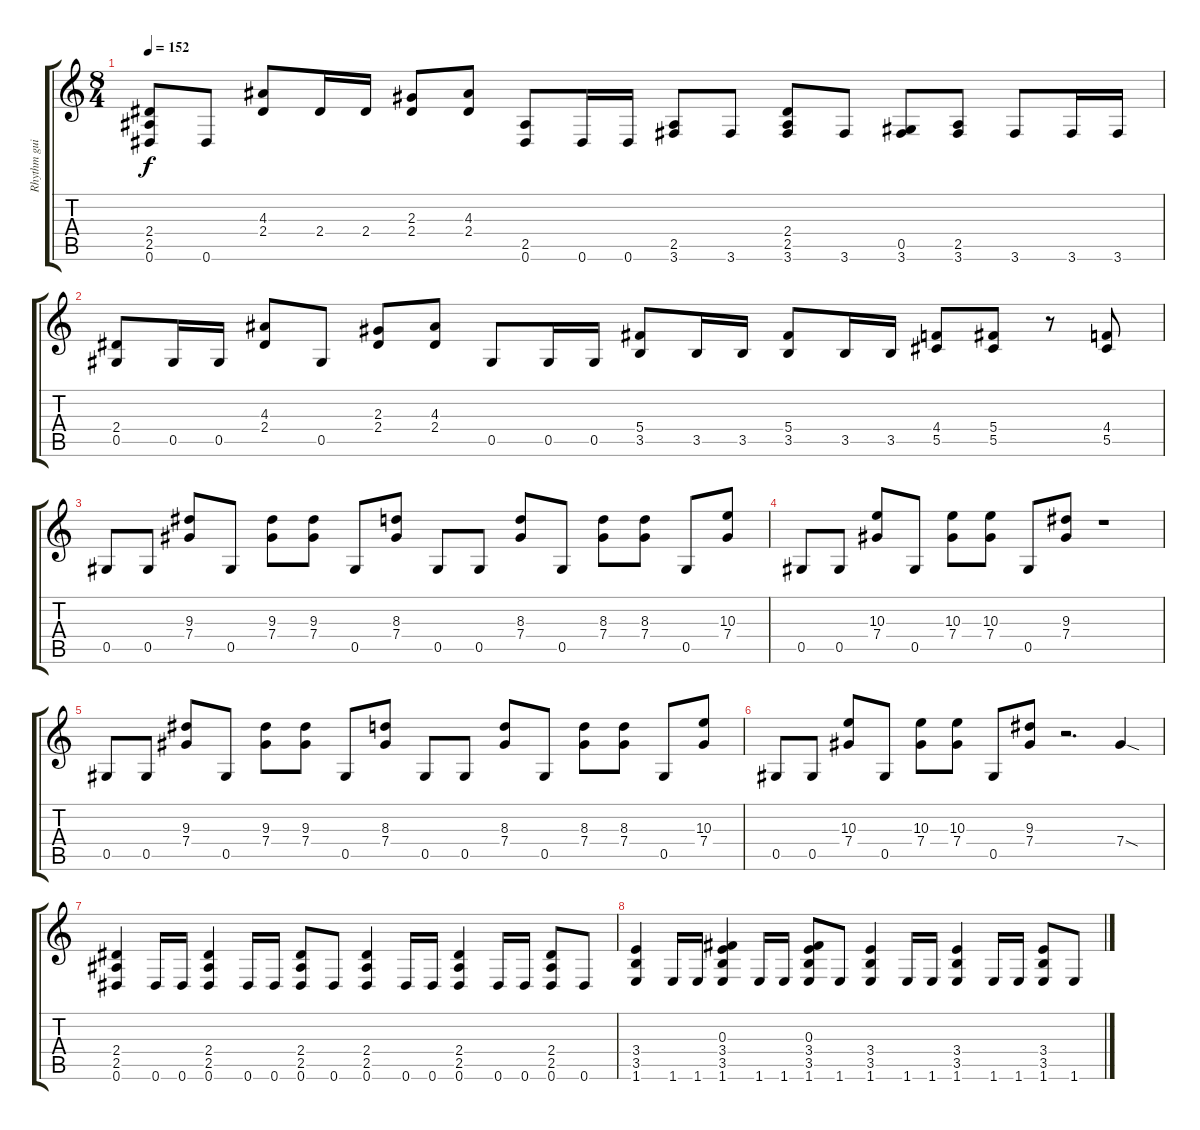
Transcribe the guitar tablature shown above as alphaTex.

\track ("Rhythm guitar" "Rhythm gui") {instrument distortionguitar}
\staff {score tabs}
\tuning (Eb4 Bb3 Gb3 Db3 Ab2 Eb2) {hide}
\ts (8 4)
\tempo 152
\clef g2
\ks c
(2.4 2.5 0.6).8{dy f} 0.6.8 (4.3 2.4).8 2.4.16 2.4.16 (2.3 2.4).8 (4.3 2.4).8 (2.5 0.6).8 0.6.16 0.6.16 (2.5 3.6).8 3.6.8 (2.4 2.5 3.6).8 3.6.8 (0.5 3.6).8 (2.5 3.6).8 3.6.8 3.6.16 3.6.16 |
(2.4 0.5).8 0.5.16 0.5.16 (4.3 2.4).8 0.5.8 (2.3 2.4).8 (4.3 2.4).8 0.5.8 0.5.16 0.5.16 (5.4 3.5).8 3.5.16 3.5.16 (5.4 3.5).8 3.5.16 3.5.16 (4.4 5.5).8 (5.4 5.5).8 r.8 (4.4 5.5).8 |
0.5.8{volume 13} 0.5.8 (9.3 7.4).8 0.5.8 (9.3 7.4).8 (9.3 7.4).8 0.5.8 (8.3 7.4).8 0.5.8 0.5.8 (8.3 7.4).8 0.5.8 (8.3 7.4).8 (8.3 7.4).8 0.5.8 (10.3 7.4).8 |
0.5.8{volume 13} 0.5.8 (10.3 7.4).8 0.5.8 (10.3 7.4).8 (10.3 7.4).8 0.5.8 (9.3 7.4).8 r.1 |
0.5.8{volume 13} 0.5.8 (9.3 7.4).8 0.5.8 (9.3 7.4).8 (9.3 7.4).8 0.5.8 (8.3 7.4).8 0.5.8 0.5.8 (8.3 7.4).8 0.5.8 (8.3 7.4).8 (8.3 7.4).8 0.5.8 (10.3 7.4).8 |
0.5.8{volume 13} 0.5.8 (10.3 7.4).8 0.5.8 (10.3 7.4).8 (10.3 7.4).8 0.5.8 (9.3 7.4).8 r.2{d} 7.4{sod}.4 |
(2.4 2.5 0.6).4 0.6.16 0.6.16 (2.4 2.5 0.6).4 0.6.16 0.6.16 (2.4 2.5 0.6).8 0.6.8 (2.4 2.5 0.6).4 0.6.16 0.6.16 (2.4 2.5 0.6).4 0.6.16 0.6.16 (2.4 2.5 0.6).8 0.6.8 |
(3.4 3.5 1.6).4 1.6.16 1.6.16 (0.3 3.4 3.5 1.6).4 1.6.16 1.6.16 (0.3 3.4 3.5 1.6).8 1.6.8 (3.4 3.5 1.6).4 1.6.16 1.6.16 (3.4 3.5 1.6).4 1.6.16 1.6.16 (3.4 3.5 1.6).8 1.6.8
